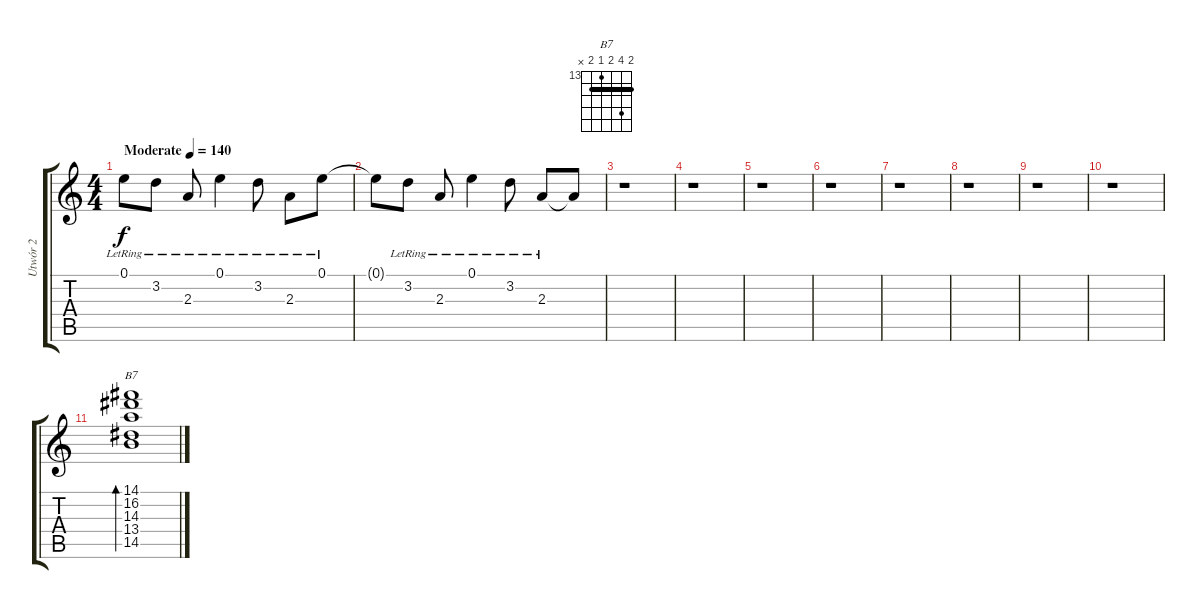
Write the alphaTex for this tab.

\track ("Utwór 2" "Utwór 2") {instrument electricguitarmuted}
\staff {score tabs}
\tuning (E4 B3 G3 D3 A2 E2) {hide}
\chord ("B7" 14 16 14 13 14 x) {firstfret 13 barre 14}
\ts (4 4)
\tempo (140 "Moderate")
\clef g2
\ks c
0.1{lr}.8{dy f volume 13 instrument electricguitarmuted} 3.2{lr}.8 2.3{lr}.8 0.1{lr}.4 3.2{lr}.8 2.3{lr}.8 0.1{lr}.8 |
0.1{t}.8 3.2{lr}.8 2.3{lr}.8 0.1{lr}.4 3.2{lr}.8 2.3{lr}.8 2.3{t}.8 |
r.1 |
r.1 |
r.1 |
r.1 |
r.1 |
r.1 |
r.1 |
r.1 |
(14.1 16.2 14.3 13.4 14.5).1{bd 240 ch "B7"}
